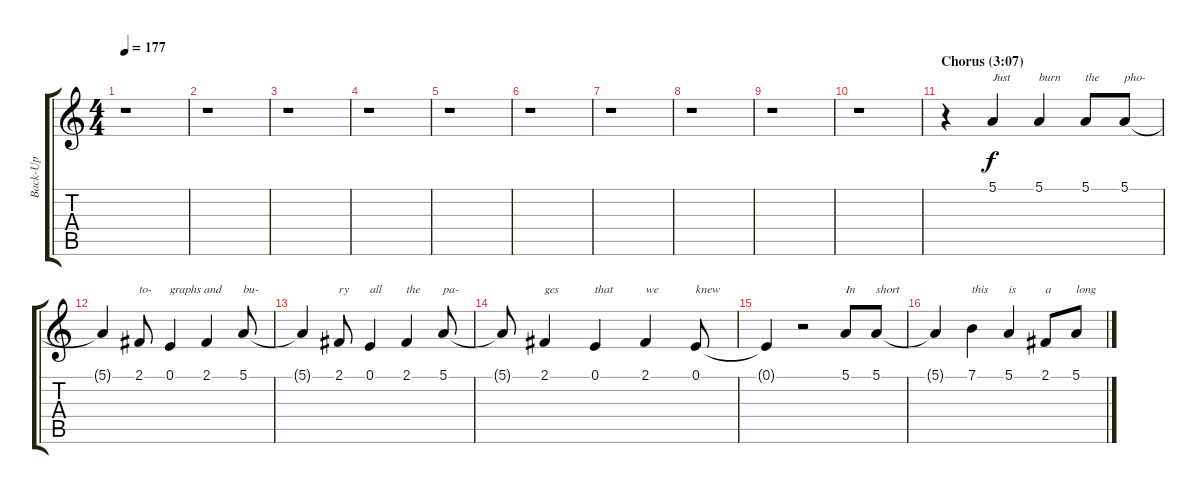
\track ("Back-Up" "Back-Up") {instrument baritonesax}
\staff {score tabs}
\tuning (E4 B3 G3 D3 A2 D2) {hide}
\ts (4 4)
\tempo 177
\clef g2
\ks c
r.1{dy f} |
r.1 |
r.1 |
r.1 |
r.1 |
r.1 |
r.1 |
r.1 |
r.1 |
r.1 |
\section ("" "Chorus (3:07)")
r.4 5.1.4{txt "Just"} 5.1.4{txt "burn"} 5.1.8{txt "the"} 5.1.8{txt "pho-"} |
5.1{t}.4 2.1.8{txt "to-"} 0.1.4{txt "graphs and"} 2.1.4 5.1.8{txt "bu-"} |
5.1{t}.4 2.1.8{txt "ry"} 0.1.4{txt "all"} 2.1.4{txt "the"} 5.1.8{txt "pa-"} |
5.1{t}.8 2.1.4{txt "ges"} 0.1.4{txt "that"} 2.1.4{txt "we"} 0.1.8{txt "knew"} |
0.1{t}.4 r.2 5.1.8{txt "In"} 5.1.8{txt "short"} |
5.1{t}.4 7.1.4{txt "this"} 5.1.4{txt "is"} 2.1.8{txt "a"} 5.1.8{txt "long"}
